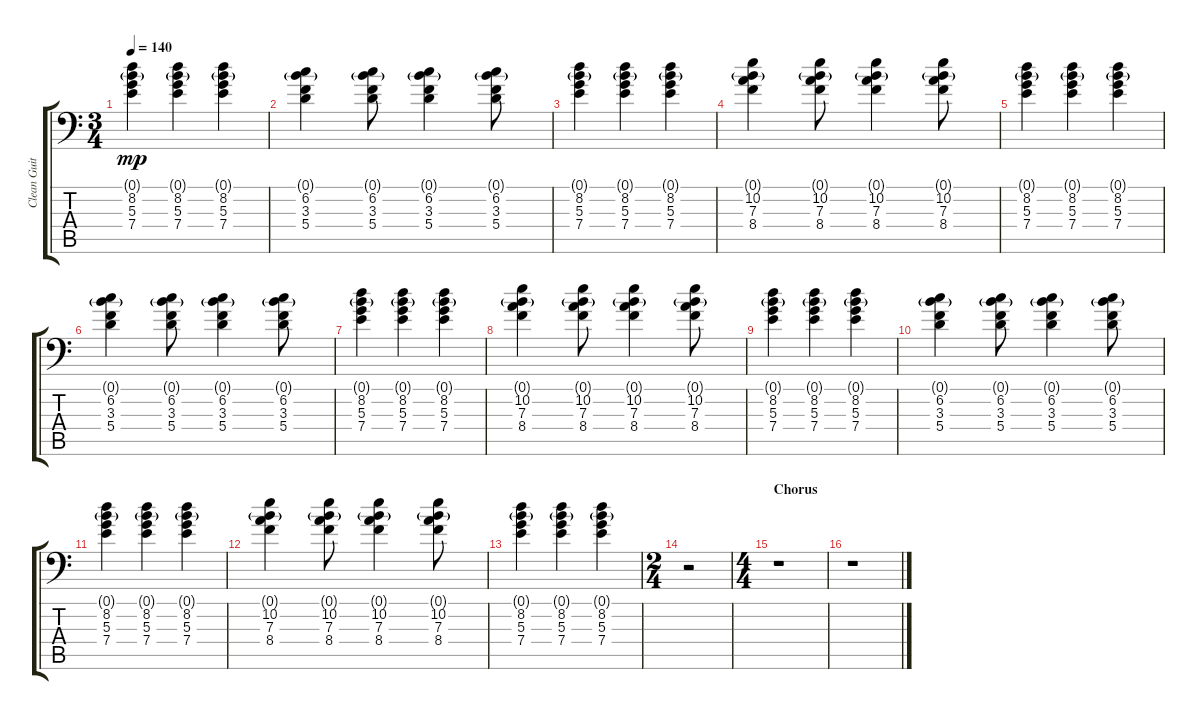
\track ("Clean Guitar" "Clean Guit") {instrument electricguitarclean}
\staff {score tabs}
\tuning (B3 Gb3 D3 A2 E2 A1) {hide}
\ts (3 4)
\tempo 140
\clef f4
\ks c
(0.1{g} 8.2 5.3 7.4).4{dy mp} (0.1{g} 8.2 5.3 7.4).4 (0.1{g} 8.2 5.3 7.4).4 |
(0.1{g} 6.2 3.3 5.4).4 (0.1{g} 6.2 3.3 5.4).8 (0.1{g} 6.2 3.3 5.4).4 (0.1{g} 6.2 3.3 5.4).8 |
(0.1{g} 8.2 5.3 7.4).4 (0.1{g} 8.2 5.3 7.4).4 (0.1{g} 8.2 5.3 7.4).4 |
(0.1{g} 10.2 7.3 8.4).4 (0.1{g} 10.2 7.3 8.4).8 (0.1{g} 10.2 7.3 8.4).4 (0.1{g} 10.2 7.3 8.4).8 |
(0.1{g} 8.2 5.3 7.4).4 (0.1{g} 8.2 5.3 7.4).4 (0.1{g} 8.2 5.3 7.4).4 |
(0.1{g} 6.2 3.3 5.4).4 (0.1{g} 6.2 3.3 5.4).8 (0.1{g} 6.2 3.3 5.4).4 (0.1{g} 6.2 3.3 5.4).8 |
(0.1{g} 8.2 5.3 7.4).4 (0.1{g} 8.2 5.3 7.4).4 (0.1{g} 8.2 5.3 7.4).4 |
(0.1{g} 10.2 7.3 8.4).4 (0.1{g} 10.2 7.3 8.4).8 (0.1{g} 10.2 7.3 8.4).4 (0.1{g} 10.2 7.3 8.4).8 |
(0.1{g} 8.2 5.3 7.4).4 (0.1{g} 8.2 5.3 7.4).4 (0.1{g} 8.2 5.3 7.4).4 |
(0.1{g} 6.2 3.3 5.4).4 (0.1{g} 6.2 3.3 5.4).8 (0.1{g} 6.2 3.3 5.4).4 (0.1{g} 6.2 3.3 5.4).8 |
(0.1{g} 8.2 5.3 7.4).4 (0.1{g} 8.2 5.3 7.4).4 (0.1{g} 8.2 5.3 7.4).4 |
(0.1{g} 10.2 7.3 8.4).4 (0.1{g} 10.2 7.3 8.4).8 (0.1{g} 10.2 7.3 8.4).4 (0.1{g} 10.2 7.3 8.4).8 |
(0.1{g} 8.2 5.3 7.4).4 (0.1{g} 8.2 5.3 7.4).4 (0.1{g} 8.2 5.3 7.4).4 |
\ts (2 4)
r.2 |
\ts (4 4)
\section ("" "Chorus")
r.1 |
r.1
